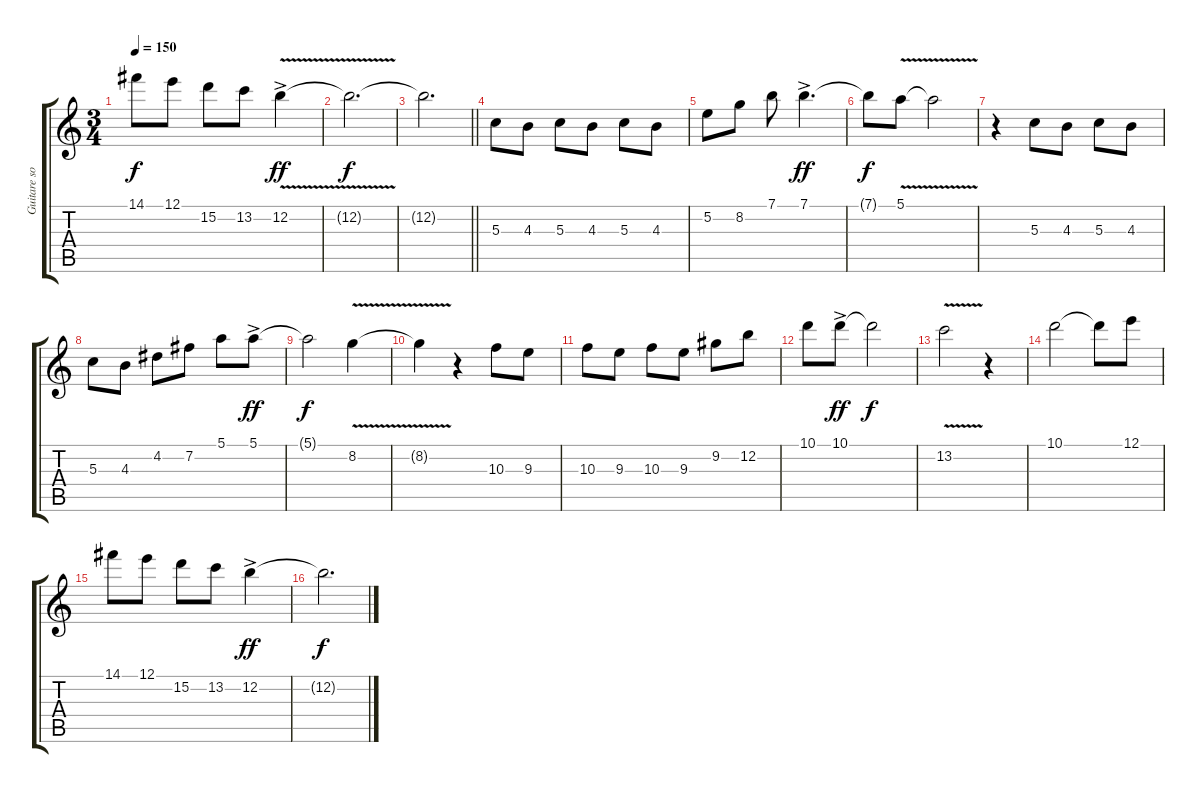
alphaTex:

\track ("Guitare solo" "Guitare so") {instrument electricguitarjazz}
\staff {score tabs}
\tuning (E4 B3 G3 D3 A2 E2) {hide}
\ts (3 4)
\tempo 150
\clef g2
\ks c
14.1.8{dy f} 12.1.8 15.2.8 13.2.8 12.2{v ac}.4{dy ff} |
12.2{t}.2{d dy f} |
\barLineRight lightlight
12.2{t}.2{d} |
5.3.8 4.3.8 5.3.8 4.3.8 5.3.8 4.3.8 |
5.2.8 8.2.8 7.1.8 7.1{ac}.4{d dy ff} |
7.1{t}.8{dy f} 5.1{v}.8 5.1{t}.2 |
r.4 5.3.8 4.3.8 5.3.8 4.3.8 |
5.3.8 4.3.8 4.2.8 7.2.8 5.1.8 5.1{ac}.8{dy ff} |
5.1{t}.2{dy f} 8.2{v}.4 |
8.2{t}.4 r.4 10.3.8 9.3.8 |
10.3.8 9.3.8 10.3.8 9.3.8 9.2.8 12.2.8 |
10.1.8 10.1{ac}.8{dy ff} 10.1{t}.2{dy f} |
13.2{v}.2 r.4 |
10.1.2 10.1{t}.8 12.1.8 |
14.1.8 12.1.8 15.2.8 13.2.8 12.2{ac}.4{dy ff} |
12.2{t}.2{d dy f}
